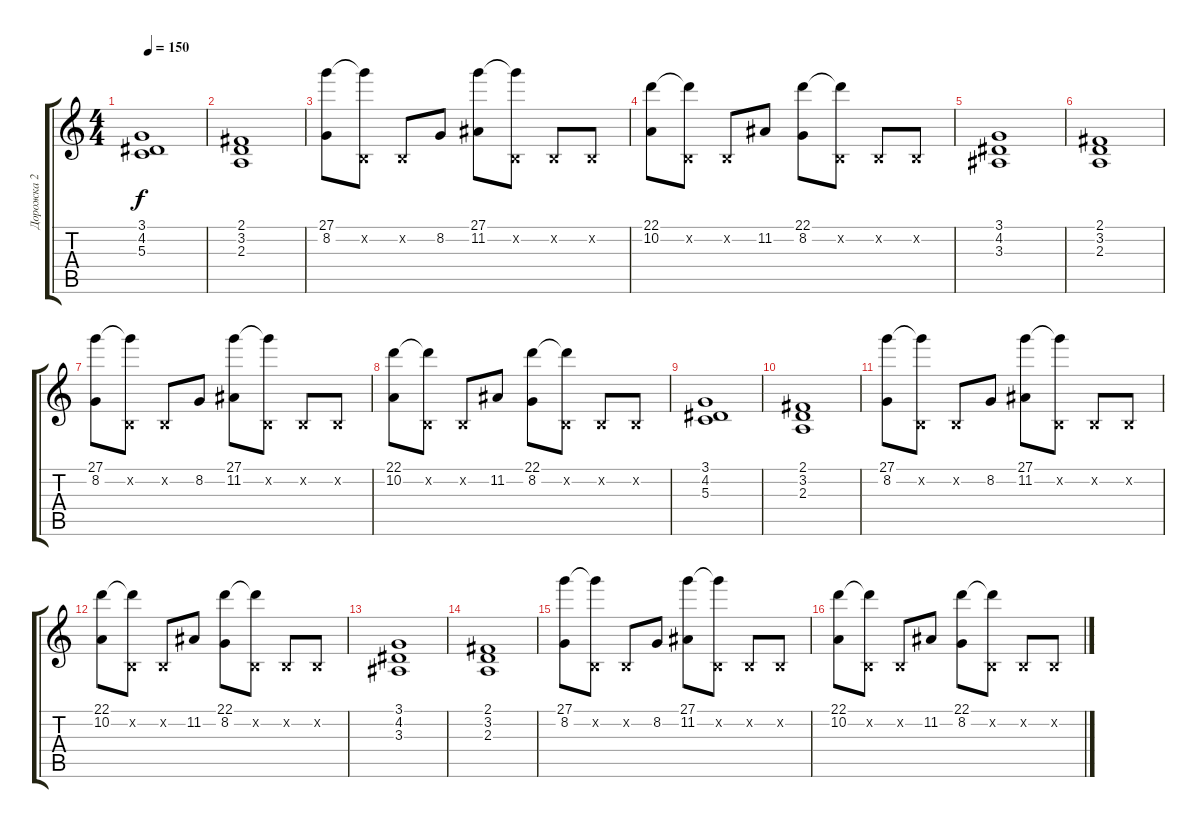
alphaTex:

\track ("Дорожка 2" "Дорожка 2") {instrument stringensemble1}
\staff {score tabs}
\tuning (E4 B3 G3 D3 A2 E2) {hide}
\ts (4 4)
\tempo 150
\clef g2
\ks c
(3.1 4.2 5.3).1{dy f} |
(2.1 3.2 2.3).1 |
(27.1 8.2).8 (27.1{t} 0.2{x}).8 0.2{x}.8 8.2.8 (27.1 11.2).8 (27.1{t} 0.2{x}).8 0.2{x}.8 0.2{x}.8 |
(22.1 10.2).8 (22.1{t} 0.2{x}).8 0.2{x}.8 11.2.8 (22.1 8.2).8 (22.1{t} 0.2{x}).8 0.2{x}.8 0.2{x}.8 |
(3.1 4.2 3.3).1 |
(2.1 3.2 2.3).1 |
(27.1 8.2).8 (27.1{t} 0.2{x}).8 0.2{x}.8 8.2.8 (27.1 11.2).8 (27.1{t} 0.2{x}).8 0.2{x}.8 0.2{x}.8 |
(22.1 10.2).8 (22.1{t} 0.2{x}).8 0.2{x}.8 11.2.8 (22.1 8.2).8 (22.1{t} 0.2{x}).8 0.2{x}.8 0.2{x}.8 |
(3.1 4.2 5.3).1 |
(2.1 3.2 2.3).1 |
(27.1 8.2).8 (27.1{t} 0.2{x}).8 0.2{x}.8 8.2.8 (27.1 11.2).8 (27.1{t} 0.2{x}).8 0.2{x}.8 0.2{x}.8 |
(22.1 10.2).8 (22.1{t} 0.2{x}).8 0.2{x}.8 11.2.8 (22.1 8.2).8 (22.1{t} 0.2{x}).8 0.2{x}.8 0.2{x}.8 |
(3.1 4.2 3.3).1 |
(2.1 3.2 2.3).1 |
(27.1 8.2).8 (27.1{t} 0.2{x}).8 0.2{x}.8 8.2.8 (27.1 11.2).8 (27.1{t} 0.2{x}).8 0.2{x}.8 0.2{x}.8 |
(22.1 10.2).8 (22.1{t} 0.2{x}).8 0.2{x}.8 11.2.8 (22.1 8.2).8 (22.1{t} 0.2{x}).8 0.2{x}.8 0.2{x}.8
